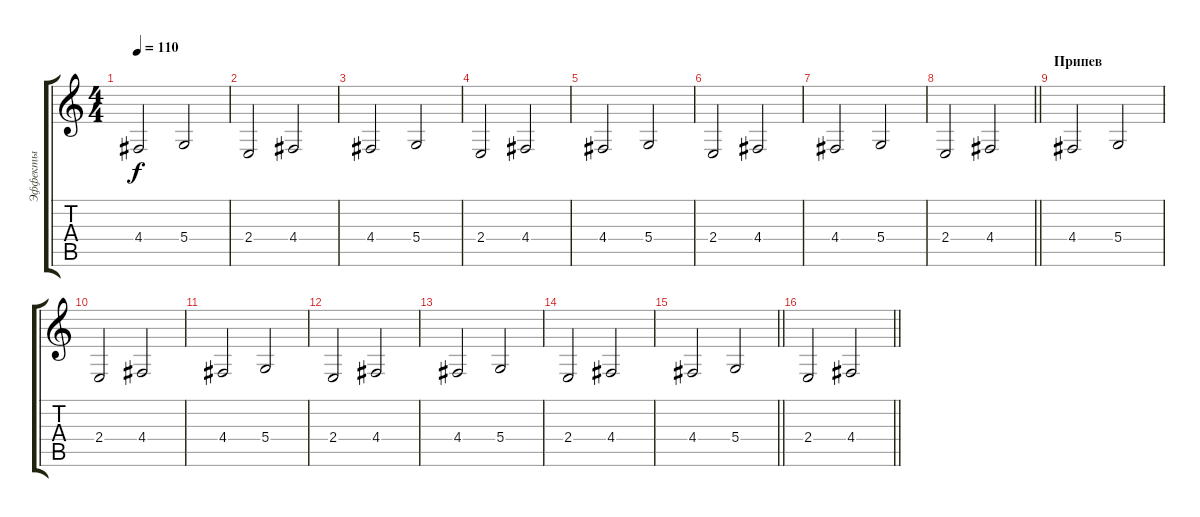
\track ("Эффекты" "Эффекты") {instrument stringensemble1}
\staff {score tabs}
\tuning (E4 B3 G3 D3 A2 E2) {hide}
\ts (4 4)
\tempo 110
\clef g2
\ks c
4.4.2{dy f} 5.4.2 |
2.4.2 4.4.2 |
4.4.2 5.4.2 |
2.4.2 4.4.2 |
4.4.2 5.4.2 |
2.4.2 4.4.2 |
4.4.2 5.4.2 |
\barLineRight lightlight
2.4.2 4.4.2 |
\section ("" "Припев")
4.4.2 5.4.2 |
2.4.2 4.4.2 |
4.4.2 5.4.2 |
2.4.2 4.4.2 |
4.4.2 5.4.2 |
2.4.2 4.4.2 |
\barLineRight lightlight
4.4.2 5.4.2 |
\barLineRight lightlight
2.4.2 4.4.2
